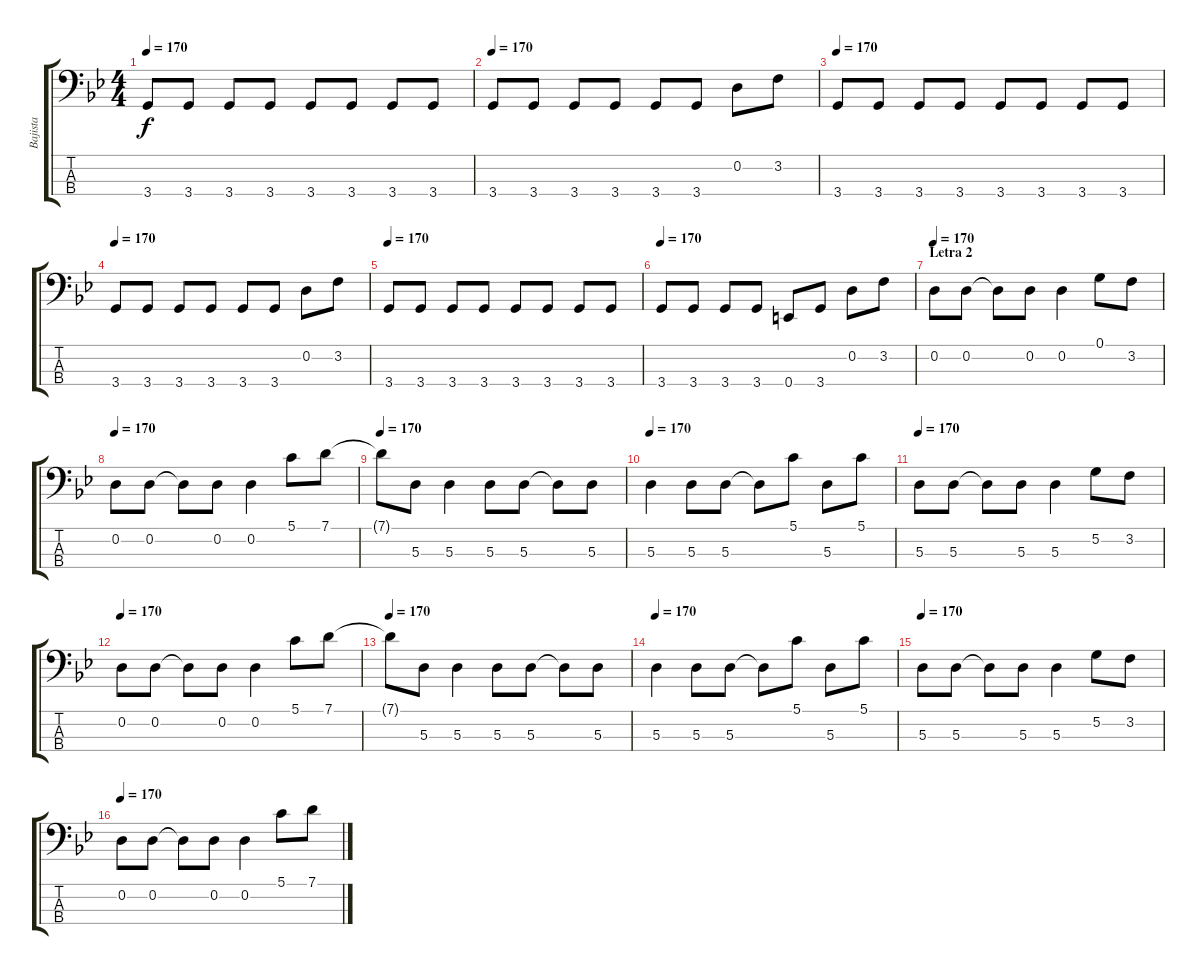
\track ("Bajista" "Bajista") {instrument electricbassfinger}
\staff {score tabs}
\tuning (G2 D2 A1 E1) {hide}
\ts (4 4)
\tempo 170
\clef f4
\ks gminor
3.4.8{dy f} 3.4.8 3.4.8 3.4.8 3.4.8 3.4.8 3.4.8 3.4.8 |
\tempo 170
3.4.8 3.4.8 3.4.8 3.4.8 3.4.8 3.4.8 0.2.8 3.2.8 |
\tempo 170
3.4.8 3.4.8 3.4.8 3.4.8 3.4.8 3.4.8 3.4.8 3.4.8 |
\tempo 170
3.4.8 3.4.8 3.4.8 3.4.8 3.4.8 3.4.8 0.2.8 3.2.8 |
\tempo 170
3.4.8 3.4.8 3.4.8 3.4.8 3.4.8 3.4.8 3.4.8 3.4.8 |
\tempo 170
3.4.8 3.4.8 3.4.8 3.4.8 0.4.8 3.4.8 0.2.8 3.2.8 |
\section ("" "Letra 2")
\tempo 170
0.2.8 0.2.8 0.2{t}.8 0.2.8 0.2.4 0.1.8 3.2.8 |
\tempo 170
0.2.8 0.2.8 0.2{t}.8 0.2.8 0.2.4 5.1.8 7.1.8 |
\tempo 170
7.1{t}.8 5.3.8 5.3.4 5.3.8 5.3.8 5.3{t}.8 5.3.8 |
\tempo 170
5.3.4 5.3.8 5.3.8 5.3{t}.8 5.1.8 5.3.8 5.1.8 |
\tempo 170
5.3.8 5.3.8 5.3{t}.8 5.3.8 5.3.4 5.2.8 3.2.8 |
\tempo 170
0.2.8 0.2.8 0.2{t}.8 0.2.8 0.2.4 5.1.8 7.1.8 |
\tempo 170
7.1{t}.8 5.3.8 5.3.4 5.3.8 5.3.8 5.3{t}.8 5.3.8 |
\tempo 170
5.3.4 5.3.8 5.3.8 5.3{t}.8 5.1.8 5.3.8 5.1.8 |
\tempo 170
5.3.8 5.3.8 5.3{t}.8 5.3.8 5.3.4 5.2.8 3.2.8 |
\tempo 170
0.2.8 0.2.8 0.2{t}.8 0.2.8 0.2.4 5.1.8 7.1.8
